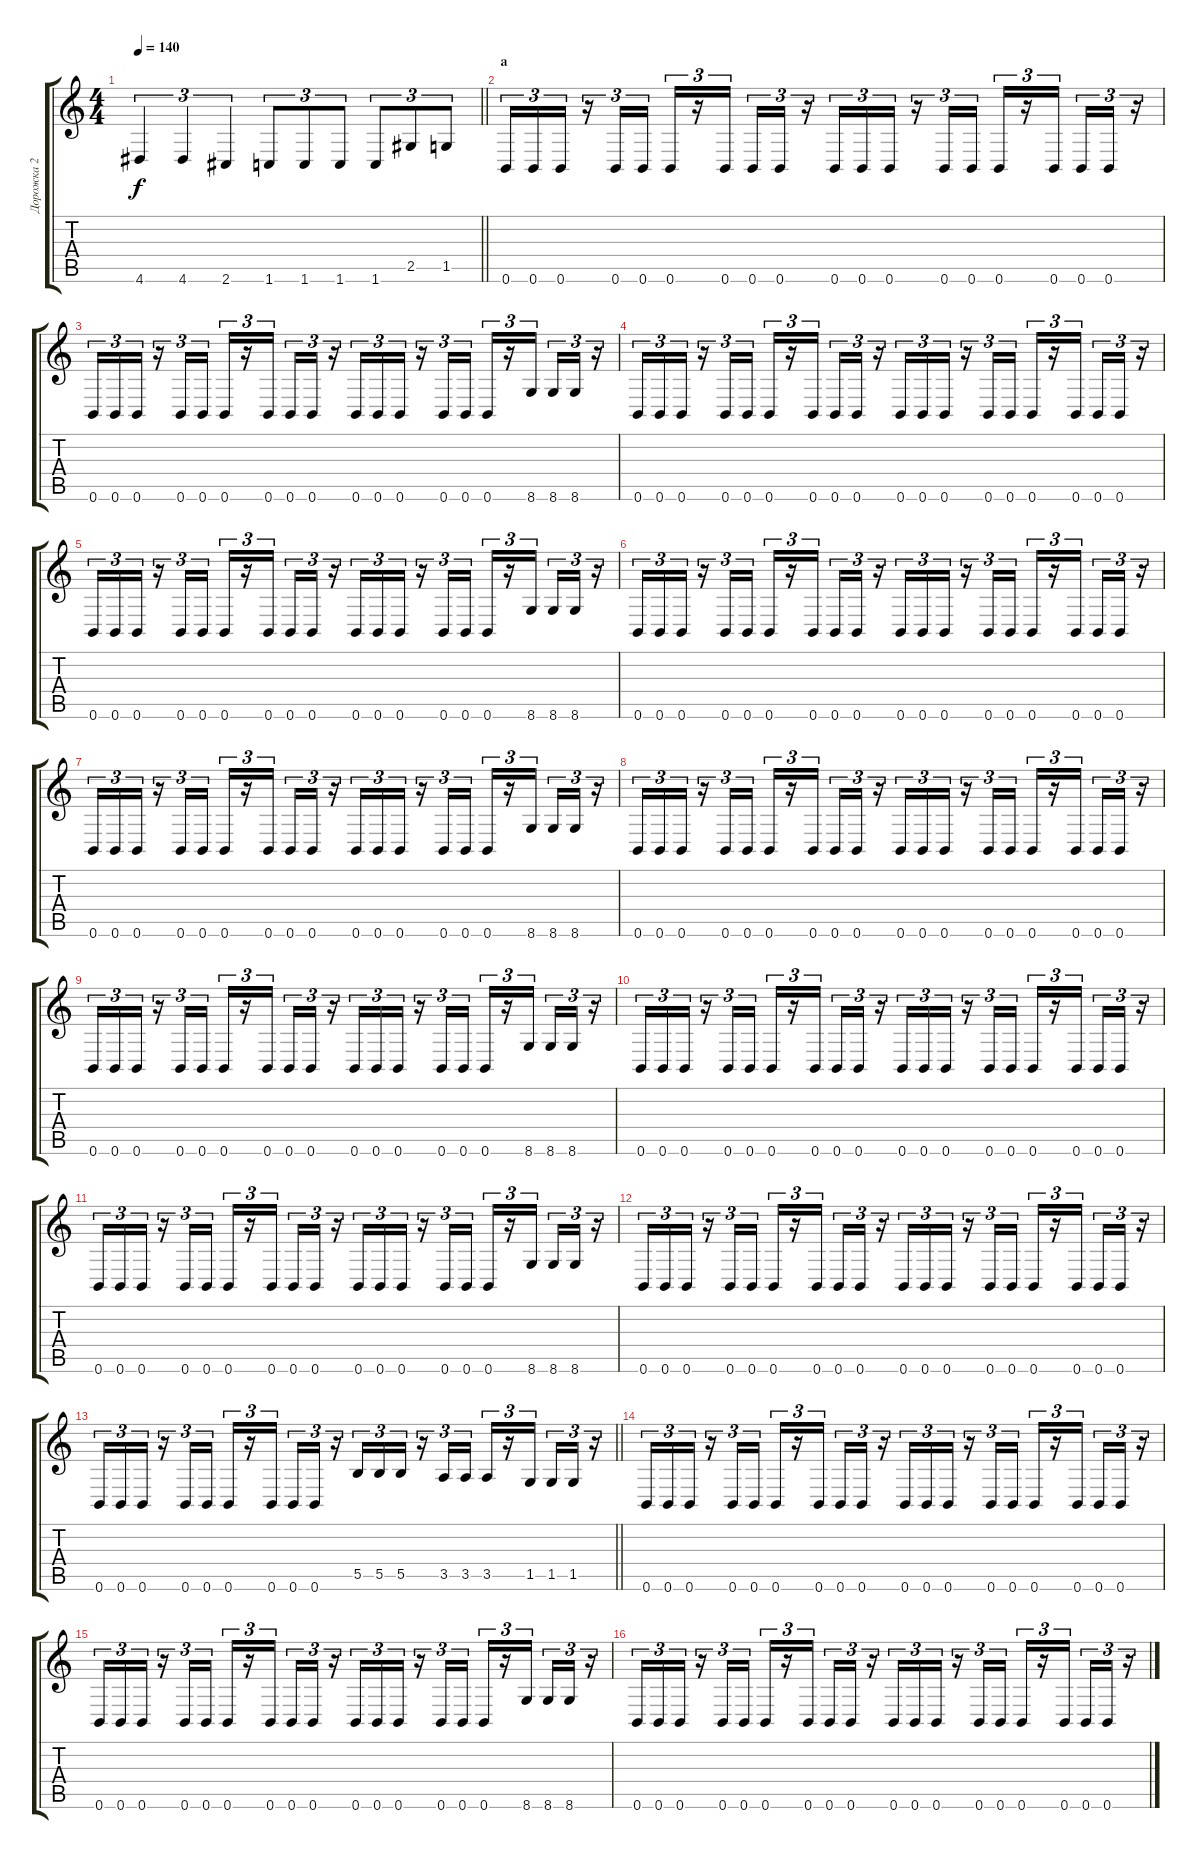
\track ("Дорожка 2" "Дорожка 2") {instrument distortionguitar}
\staff {score tabs}
\tuning (Db4 Ab3 E3 B2 Gb2 B1) {hide}
\ts (4 4)
\tempo 140
\clef g2
\barLineRight lightlight
\ks c
4.6.4{tu (3 2) dy f} 4.6.4{tu (3 2)} 2.6.4{tu (3 2)} 1.6.8{tu (3 2)} 1.6.8{tu (3 2)} 1.6.8{tu (3 2)} 1.6.8{tu (3 2)} 2.5.8{tu (3 2)} 1.5.8{tu (3 2)} |
\section ("" "a")
0.6.16{tu (3 2)} 0.6.16{tu (3 2)} 0.6.16{tu (3 2)} r.16{tu (3 2)} 0.6.16{tu (3 2)} 0.6.16{tu (3 2)} 0.6.16{tu (3 2)} r.16{tu (3 2)} 0.6.16{tu (3 2) beam splitsecondary} 0.6.16{tu (3 2)} 0.6.16{tu (3 2)} r.16{tu (3 2)} 0.6.16{tu (3 2)} 0.6.16{tu (3 2)} 0.6.16{tu (3 2)} r.16{tu (3 2)} 0.6.16{tu (3 2)} 0.6.16{tu (3 2)} 0.6.16{tu (3 2)} r.16{tu (3 2)} 0.6.16{tu (3 2) beam splitsecondary} 0.6.16{tu (3 2)} 0.6.16{tu (3 2)} r.16{tu (3 2)} |
0.6.16{tu (3 2)} 0.6.16{tu (3 2)} 0.6.16{tu (3 2)} r.16{tu (3 2)} 0.6.16{tu (3 2)} 0.6.16{tu (3 2)} 0.6.16{tu (3 2)} r.16{tu (3 2)} 0.6.16{tu (3 2) beam splitsecondary} 0.6.16{tu (3 2)} 0.6.16{tu (3 2)} r.16{tu (3 2)} 0.6.16{tu (3 2)} 0.6.16{tu (3 2)} 0.6.16{tu (3 2)} r.16{tu (3 2)} 0.6.16{tu (3 2)} 0.6.16{tu (3 2)} 0.6.16{tu (3 2)} r.16{tu (3 2)} 8.6.16{tu (3 2) beam splitsecondary} 8.6.16{tu (3 2)} 8.6.16{tu (3 2)} r.16{tu (3 2)} |
0.6.16{tu (3 2)} 0.6.16{tu (3 2)} 0.6.16{tu (3 2)} r.16{tu (3 2)} 0.6.16{tu (3 2)} 0.6.16{tu (3 2)} 0.6.16{tu (3 2)} r.16{tu (3 2)} 0.6.16{tu (3 2) beam splitsecondary} 0.6.16{tu (3 2)} 0.6.16{tu (3 2)} r.16{tu (3 2)} 0.6.16{tu (3 2)} 0.6.16{tu (3 2)} 0.6.16{tu (3 2)} r.16{tu (3 2)} 0.6.16{tu (3 2)} 0.6.16{tu (3 2)} 0.6.16{tu (3 2)} r.16{tu (3 2)} 0.6.16{tu (3 2) beam splitsecondary} 0.6.16{tu (3 2)} 0.6.16{tu (3 2)} r.16{tu (3 2)} |
0.6.16{tu (3 2)} 0.6.16{tu (3 2)} 0.6.16{tu (3 2)} r.16{tu (3 2)} 0.6.16{tu (3 2)} 0.6.16{tu (3 2)} 0.6.16{tu (3 2)} r.16{tu (3 2)} 0.6.16{tu (3 2) beam splitsecondary} 0.6.16{tu (3 2)} 0.6.16{tu (3 2)} r.16{tu (3 2)} 0.6.16{tu (3 2)} 0.6.16{tu (3 2)} 0.6.16{tu (3 2)} r.16{tu (3 2)} 0.6.16{tu (3 2)} 0.6.16{tu (3 2)} 0.6.16{tu (3 2)} r.16{tu (3 2)} 8.6.16{tu (3 2) beam splitsecondary} 8.6.16{tu (3 2)} 8.6.16{tu (3 2)} r.16{tu (3 2)} |
0.6.16{tu (3 2)} 0.6.16{tu (3 2)} 0.6.16{tu (3 2)} r.16{tu (3 2)} 0.6.16{tu (3 2)} 0.6.16{tu (3 2)} 0.6.16{tu (3 2)} r.16{tu (3 2)} 0.6.16{tu (3 2) beam splitsecondary} 0.6.16{tu (3 2)} 0.6.16{tu (3 2)} r.16{tu (3 2)} 0.6.16{tu (3 2)} 0.6.16{tu (3 2)} 0.6.16{tu (3 2)} r.16{tu (3 2)} 0.6.16{tu (3 2)} 0.6.16{tu (3 2)} 0.6.16{tu (3 2)} r.16{tu (3 2)} 0.6.16{tu (3 2) beam splitsecondary} 0.6.16{tu (3 2)} 0.6.16{tu (3 2)} r.16{tu (3 2)} |
0.6.16{tu (3 2)} 0.6.16{tu (3 2)} 0.6.16{tu (3 2)} r.16{tu (3 2)} 0.6.16{tu (3 2)} 0.6.16{tu (3 2)} 0.6.16{tu (3 2)} r.16{tu (3 2)} 0.6.16{tu (3 2) beam splitsecondary} 0.6.16{tu (3 2)} 0.6.16{tu (3 2)} r.16{tu (3 2)} 0.6.16{tu (3 2)} 0.6.16{tu (3 2)} 0.6.16{tu (3 2)} r.16{tu (3 2)} 0.6.16{tu (3 2)} 0.6.16{tu (3 2)} 0.6.16{tu (3 2)} r.16{tu (3 2)} 8.6.16{tu (3 2) beam splitsecondary} 8.6.16{tu (3 2)} 8.6.16{tu (3 2)} r.16{tu (3 2)} |
0.6.16{tu (3 2)} 0.6.16{tu (3 2)} 0.6.16{tu (3 2)} r.16{tu (3 2)} 0.6.16{tu (3 2)} 0.6.16{tu (3 2)} 0.6.16{tu (3 2)} r.16{tu (3 2)} 0.6.16{tu (3 2) beam splitsecondary} 0.6.16{tu (3 2)} 0.6.16{tu (3 2)} r.16{tu (3 2)} 0.6.16{tu (3 2)} 0.6.16{tu (3 2)} 0.6.16{tu (3 2)} r.16{tu (3 2)} 0.6.16{tu (3 2)} 0.6.16{tu (3 2)} 0.6.16{tu (3 2)} r.16{tu (3 2)} 0.6.16{tu (3 2) beam splitsecondary} 0.6.16{tu (3 2)} 0.6.16{tu (3 2)} r.16{tu (3 2)} |
0.6.16{tu (3 2)} 0.6.16{tu (3 2)} 0.6.16{tu (3 2)} r.16{tu (3 2)} 0.6.16{tu (3 2)} 0.6.16{tu (3 2)} 0.6.16{tu (3 2)} r.16{tu (3 2)} 0.6.16{tu (3 2) beam splitsecondary} 0.6.16{tu (3 2)} 0.6.16{tu (3 2)} r.16{tu (3 2)} 0.6.16{tu (3 2)} 0.6.16{tu (3 2)} 0.6.16{tu (3 2)} r.16{tu (3 2)} 0.6.16{tu (3 2)} 0.6.16{tu (3 2)} 0.6.16{tu (3 2)} r.16{tu (3 2)} 8.6.16{tu (3 2) beam splitsecondary} 8.6.16{tu (3 2)} 8.6.16{tu (3 2)} r.16{tu (3 2)} |
0.6.16{tu (3 2)} 0.6.16{tu (3 2)} 0.6.16{tu (3 2)} r.16{tu (3 2)} 0.6.16{tu (3 2)} 0.6.16{tu (3 2)} 0.6.16{tu (3 2)} r.16{tu (3 2)} 0.6.16{tu (3 2) beam splitsecondary} 0.6.16{tu (3 2)} 0.6.16{tu (3 2)} r.16{tu (3 2)} 0.6.16{tu (3 2)} 0.6.16{tu (3 2)} 0.6.16{tu (3 2)} r.16{tu (3 2)} 0.6.16{tu (3 2)} 0.6.16{tu (3 2)} 0.6.16{tu (3 2)} r.16{tu (3 2)} 0.6.16{tu (3 2) beam splitsecondary} 0.6.16{tu (3 2)} 0.6.16{tu (3 2)} r.16{tu (3 2)} |
0.6.16{tu (3 2)} 0.6.16{tu (3 2)} 0.6.16{tu (3 2)} r.16{tu (3 2)} 0.6.16{tu (3 2)} 0.6.16{tu (3 2)} 0.6.16{tu (3 2)} r.16{tu (3 2)} 0.6.16{tu (3 2) beam splitsecondary} 0.6.16{tu (3 2)} 0.6.16{tu (3 2)} r.16{tu (3 2)} 0.6.16{tu (3 2)} 0.6.16{tu (3 2)} 0.6.16{tu (3 2)} r.16{tu (3 2)} 0.6.16{tu (3 2)} 0.6.16{tu (3 2)} 0.6.16{tu (3 2)} r.16{tu (3 2)} 8.6.16{tu (3 2) beam splitsecondary} 8.6.16{tu (3 2)} 8.6.16{tu (3 2)} r.16{tu (3 2)} |
0.6.16{tu (3 2)} 0.6.16{tu (3 2)} 0.6.16{tu (3 2)} r.16{tu (3 2)} 0.6.16{tu (3 2)} 0.6.16{tu (3 2)} 0.6.16{tu (3 2)} r.16{tu (3 2)} 0.6.16{tu (3 2) beam splitsecondary} 0.6.16{tu (3 2)} 0.6.16{tu (3 2)} r.16{tu (3 2)} 0.6.16{tu (3 2)} 0.6.16{tu (3 2)} 0.6.16{tu (3 2)} r.16{tu (3 2)} 0.6.16{tu (3 2)} 0.6.16{tu (3 2)} 0.6.16{tu (3 2)} r.16{tu (3 2)} 0.6.16{tu (3 2) beam splitsecondary} 0.6.16{tu (3 2)} 0.6.16{tu (3 2)} r.16{tu (3 2)} |
\barLineRight lightlight
0.6.16{tu (3 2)} 0.6.16{tu (3 2)} 0.6.16{tu (3 2)} r.16{tu (3 2)} 0.6.16{tu (3 2)} 0.6.16{tu (3 2)} 0.6.16{tu (3 2)} r.16{tu (3 2)} 0.6.16{tu (3 2) beam splitsecondary} 0.6.16{tu (3 2)} 0.6.16{tu (3 2)} r.16{tu (3 2)} 5.5.16{tu (3 2)} 5.5.16{tu (3 2)} 5.5.16{tu (3 2)} r.16{tu (3 2)} 3.5.16{tu (3 2)} 3.5.16{tu (3 2)} 3.5.16{tu (3 2)} r.16{tu (3 2)} 1.5.16{tu (3 2) beam splitsecondary} 1.5.16{tu (3 2)} 1.5.16{tu (3 2)} r.16{tu (3 2)} |
0.6.16{tu (3 2)} 0.6.16{tu (3 2)} 0.6.16{tu (3 2)} r.16{tu (3 2)} 0.6.16{tu (3 2)} 0.6.16{tu (3 2)} 0.6.16{tu (3 2)} r.16{tu (3 2)} 0.6.16{tu (3 2) beam splitsecondary} 0.6.16{tu (3 2)} 0.6.16{tu (3 2)} r.16{tu (3 2)} 0.6.16{tu (3 2)} 0.6.16{tu (3 2)} 0.6.16{tu (3 2)} r.16{tu (3 2)} 0.6.16{tu (3 2)} 0.6.16{tu (3 2)} 0.6.16{tu (3 2)} r.16{tu (3 2)} 0.6.16{tu (3 2) beam splitsecondary} 0.6.16{tu (3 2)} 0.6.16{tu (3 2)} r.16{tu (3 2)} |
0.6.16{tu (3 2)} 0.6.16{tu (3 2)} 0.6.16{tu (3 2)} r.16{tu (3 2)} 0.6.16{tu (3 2)} 0.6.16{tu (3 2)} 0.6.16{tu (3 2)} r.16{tu (3 2)} 0.6.16{tu (3 2) beam splitsecondary} 0.6.16{tu (3 2)} 0.6.16{tu (3 2)} r.16{tu (3 2)} 0.6.16{tu (3 2)} 0.6.16{tu (3 2)} 0.6.16{tu (3 2)} r.16{tu (3 2)} 0.6.16{tu (3 2)} 0.6.16{tu (3 2)} 0.6.16{tu (3 2)} r.16{tu (3 2)} 8.6.16{tu (3 2) beam splitsecondary} 8.6.16{tu (3 2)} 8.6.16{tu (3 2)} r.16{tu (3 2)} |
0.6.16{tu (3 2)} 0.6.16{tu (3 2)} 0.6.16{tu (3 2)} r.16{tu (3 2)} 0.6.16{tu (3 2)} 0.6.16{tu (3 2)} 0.6.16{tu (3 2)} r.16{tu (3 2)} 0.6.16{tu (3 2) beam splitsecondary} 0.6.16{tu (3 2)} 0.6.16{tu (3 2)} r.16{tu (3 2)} 0.6.16{tu (3 2)} 0.6.16{tu (3 2)} 0.6.16{tu (3 2)} r.16{tu (3 2)} 0.6.16{tu (3 2)} 0.6.16{tu (3 2)} 0.6.16{tu (3 2)} r.16{tu (3 2)} 0.6.16{tu (3 2) beam splitsecondary} 0.6.16{tu (3 2)} 0.6.16{tu (3 2)} r.16{tu (3 2)}
